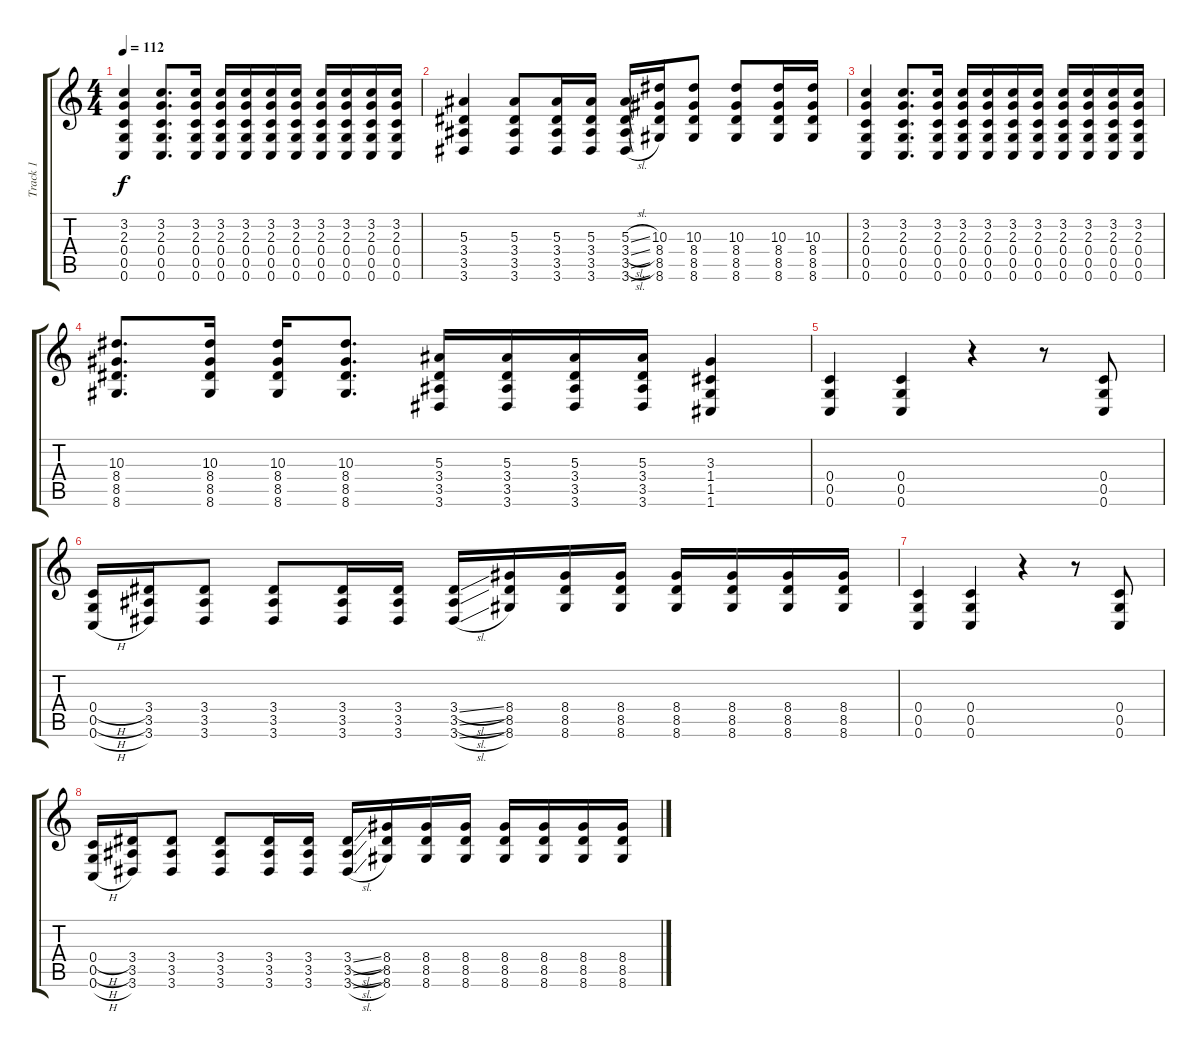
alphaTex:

\track ("Track 1" "Track 1") {instrument distortionguitar}
\staff {score tabs}
\tuning (D4 A3 F3 C3 G2 C2) {hide}
\ts (4 4)
\tempo 112
\clef g2
\ks c
(3.2 2.3 0.4 0.5 0.6).4{dy f} (3.2 2.3 0.4 0.5 0.6).8{d} (3.2 2.3 0.4 0.5 0.6).16 (3.2 2.3 0.4 0.5 0.6).16 (3.2 2.3 0.4 0.5 0.6).16 (3.2 2.3 0.4 0.5 0.6).16 (3.2 2.3 0.4 0.5 0.6).16 (3.2 2.3 0.4 0.5 0.6).16 (3.2 2.3 0.4 0.5 0.6).16 (3.2 2.3 0.4 0.5 0.6).16 (3.2 2.3 0.4 0.5 0.6).16 |
(5.3 3.4 3.5 3.6).4 (5.3 3.4 3.5 3.6).8 (5.3 3.4 3.5 3.6).16 (5.3 3.4 3.5 3.6).16 (5.3{sl} 3.4{sl} 3.5{sl} 3.6{sl}).16 (10.3 8.4 8.5 8.6).16 (10.3 8.4 8.5 8.6).8 (10.3 8.4 8.5 8.6).8 (10.3 8.4 8.5 8.6).16 (10.3 8.4 8.5 8.6).16 |
(3.2 2.3 0.4 0.5 0.6).4 (3.2 2.3 0.4 0.5 0.6).8{d} (3.2 2.3 0.4 0.5 0.6).16 (3.2 2.3 0.4 0.5 0.6).16 (3.2 2.3 0.4 0.5 0.6).16 (3.2 2.3 0.4 0.5 0.6).16 (3.2 2.3 0.4 0.5 0.6).16 (3.2 2.3 0.4 0.5 0.6).16 (3.2 2.3 0.4 0.5 0.6).16 (3.2 2.3 0.4 0.5 0.6).16 (3.2 2.3 0.4 0.5 0.6).16 |
(10.3 8.4 8.5 8.6).8{d} (10.3 8.4 8.5 8.6).16 (10.3 8.4 8.5 8.6).16 (10.3 8.4 8.5 8.6).8{d} (5.3 3.4 3.5 3.6).16 (5.3 3.4 3.5 3.6).16 (5.3 3.4 3.5 3.6).16 (5.3 3.4 3.5 3.6).16 (3.3 1.4 1.5 1.6).4 |
(0.4 0.5 0.6).4 (0.4 0.5 0.6).4 r.4 r.8 (0.4 0.5 0.6).8 |
(0.4{h} 0.5{h} 0.6{h}).16 (3.4 3.5 3.6).16 (3.4 3.5 3.6).8 (3.4 3.5 3.6).8 (3.4 3.5 3.6).16 (3.4 3.5 3.6).16 (3.4{sl} 3.5{sl} 3.6{sl}).16 (8.4 8.5 8.6).16 (8.4 8.5 8.6).16 (8.4 8.5 8.6).16 (8.4 8.5 8.6).16 (8.4 8.5 8.6).16 (8.4 8.5 8.6).16 (8.4 8.5 8.6).16 |
(0.4 0.5 0.6).4 (0.4 0.5 0.6).4 r.4 r.8 (0.4 0.5 0.6).8 |
(0.4{h} 0.5{h} 0.6{h}).16 (3.4 3.5 3.6).16 (3.4 3.5 3.6).8 (3.4 3.5 3.6).8 (3.4 3.5 3.6).16 (3.4 3.5 3.6).16 (3.4{sl} 3.5{sl} 3.6{sl}).16 (8.4 8.5 8.6).16 (8.4 8.5 8.6).16 (8.4 8.5 8.6).16 (8.4 8.5 8.6).16 (8.4 8.5 8.6).16 (8.4 8.5 8.6).16 (8.4 8.5 8.6).16
